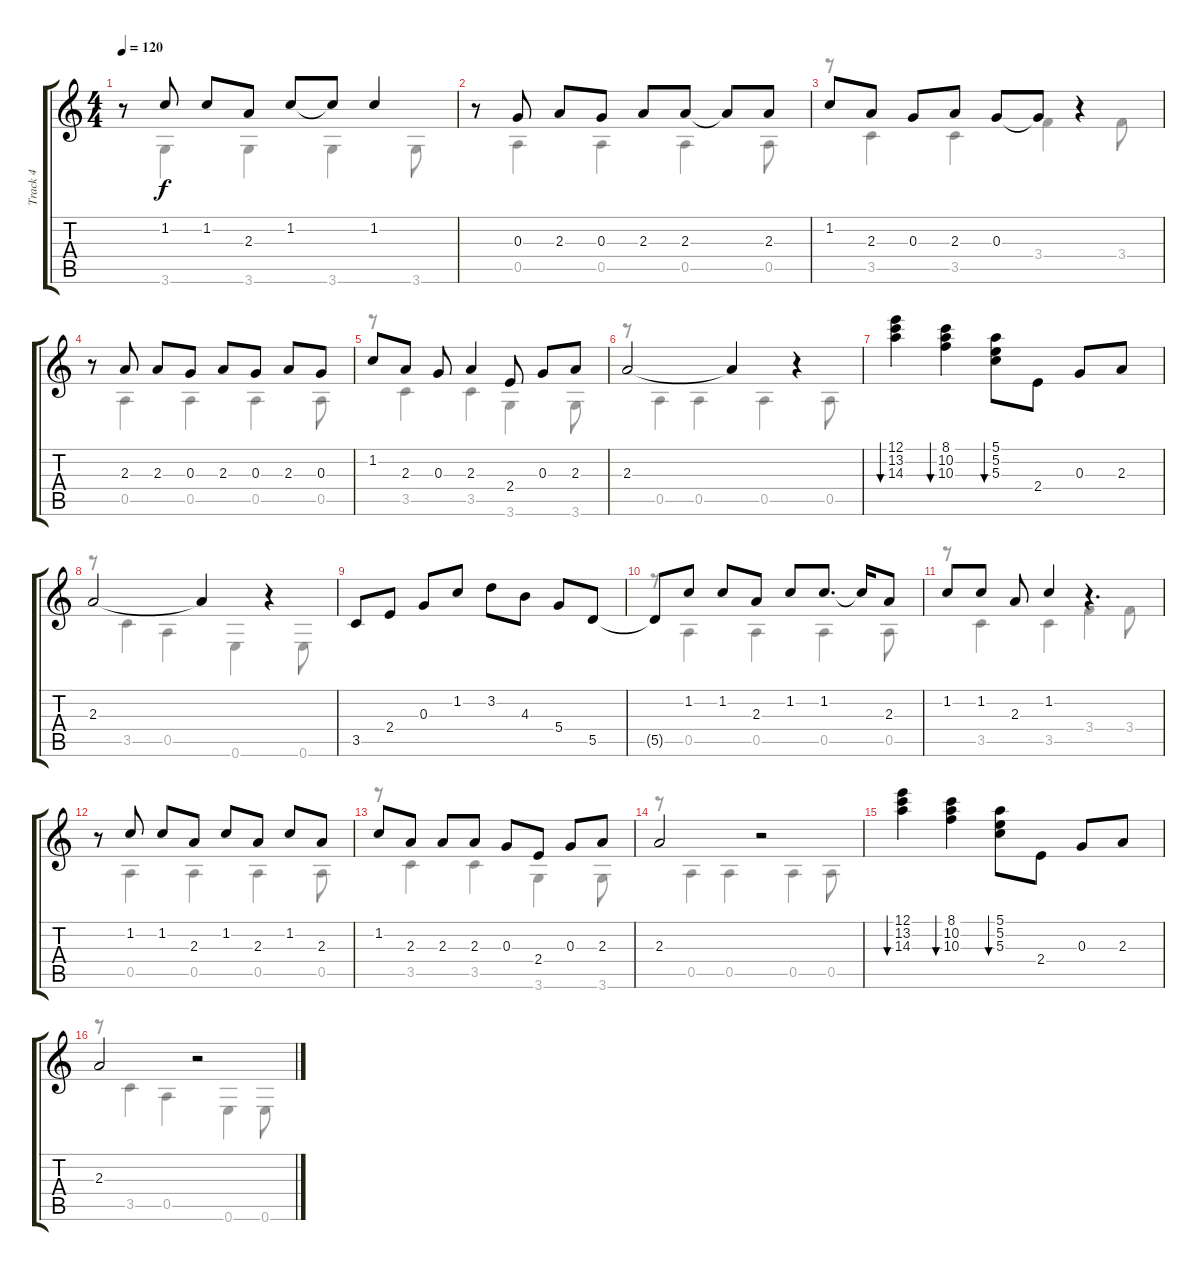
\track ("Track 4" "Track 4") {solo instrument acousticguitarnylon}
\staff {score tabs}
\tuning (E4 B3 G3 D3 A2 E2) {hide}
\voice
\ts (4 4)
\tempo 120
\clef g2
\ks c
r.8{dy f} 1.2.8 1.2.8 2.3.8 1.2.8 1.2{t}.8 1.2.4 |
r.8 0.3.8 2.3.8 0.3.8 2.3.8 2.3.8 2.3{t}.8 2.3.8 |
1.2.8 2.3.8 0.3.8 2.3.8 0.3.8 0.3{t}.8 r.4 |
r.8 2.3.8 2.3.8 0.3.8 2.3.8 0.3.8 2.3.8 0.3.8 |
1.2.8 2.3.8 0.3.8 2.3.4 2.4.8 0.3.8 2.3.8 |
2.3.2 2.3{t}.4 r.4 |
(12.1 13.2 14.3).4{bu 120} (8.1 10.2 10.3).4{bu 120} (5.1 5.2 5.3).8{bu 120} 2.4.8 0.3.8 2.3.8 |
2.3.2 2.3{t}.4 r.4 |
3.5.8 2.4.8 0.3.8 1.2.8 3.2.8 4.3.8 5.4.8 5.5.8 |
5.5{t}.8 1.2.8 1.2.8 2.3.8 1.2.8 1.2.8{d} 1.2{t}.16 2.3.8 |
1.2.8 1.2.8 2.3.8 1.2.4 r.4{d} |
r.8 1.2.8 1.2.8 2.3.8 1.2.8 2.3.8 1.2.8 2.3.8 |
1.2.8 2.3.8 2.3.8 2.3.8 0.3.8 2.4.8 0.3.8 2.3.8 |
2.3.2 r.2 |
(12.1 13.2 14.3).4{bu 120} (8.1 10.2 10.3).4{bu 120} (5.1 5.2 5.3).8{bu 120} 2.4.8 0.3.8 2.3.8 |
2.3.2 r.2
\voice
\clef g2
\ottava regular
\simile none
\ks c
r.8{dy f} 3.6.4 3.6.4 3.6.4 3.6.8 |
r.8 0.5.4 0.5.4 0.5.4 0.5.8 |
r.8 3.5.4 3.5.4 3.4.4 3.4.8 |
r.8 0.5.4 0.5.4 0.5.4 0.5.8 |
r.8 3.5.4 3.5.4 3.6.4 3.6.8 |
r.8 0.5.4 0.5.4 0.5.4 0.5.8 |
|
r.8 3.5.4 0.5.4 0.6.4 0.6.8 |
|
r.8 0.5.4 0.5.4 0.5.4 0.5.8 |
r.8 3.5.4 3.5.4 3.4.4 3.4.8 |
r.8 0.5.4 0.5.4 0.5.4 0.5.8 |
r.8 3.5.4 3.5.4 3.6.4 3.6.8 |
r.8 0.5.4 0.5.4 0.5.4 0.5.8 |
|
r.8 3.5.4 0.5.4 0.6.4 0.6.8
